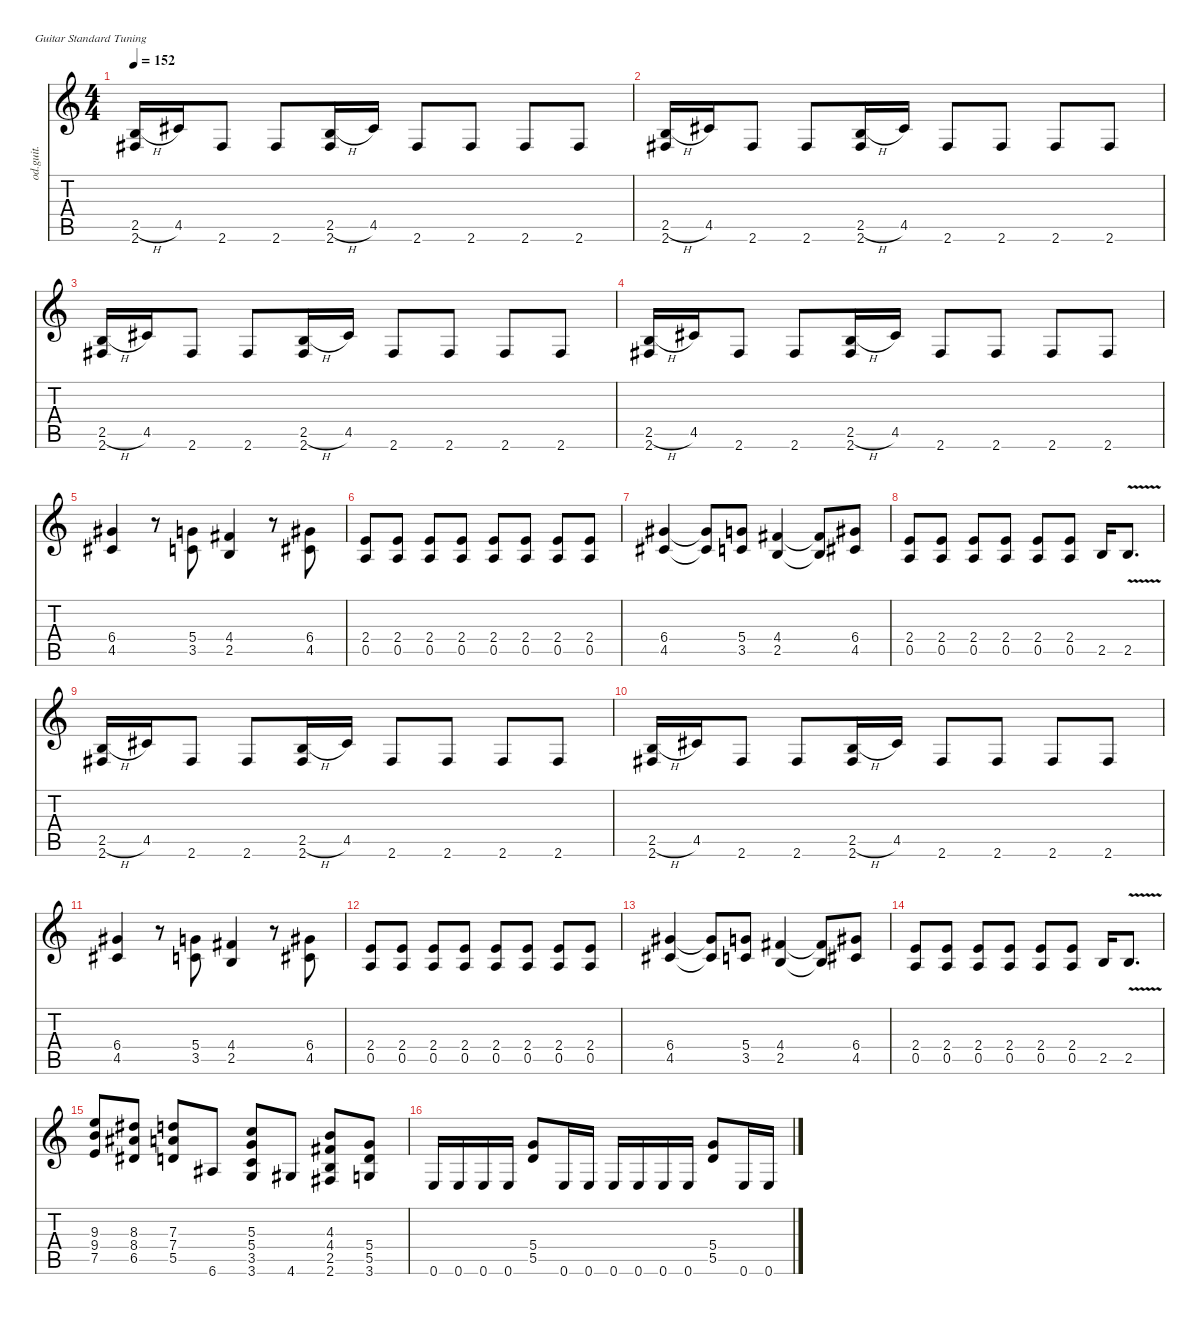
\defaultSystemsLayout 4
\hideDynamics
\bracketExtendMode nobrackets
\track ("Lead" "od.guit.") {instrument overdrivenguitar}
\staff {score tabs}
\tuning (E4 B3 G3 D3 A2 E2)
\ts (4 4)
\tempo 152
\clef g2
\ks c
(2.5{h} 2.6{acc #}).16{dy f beam Up} 4.5{acc #}.16{beam Up} 2.6{acc #}.8{dy mf beam Up} 2.6{acc #}.8{beam Up} (2.5{h} 2.6{acc #}).16{dy f beam Up} 4.5{acc #}.16{beam Up} 2.6{acc #}.8{dy mf beam Up} 2.6{acc #}.8{beam Up} 2.6{acc #}.8{beam Up} 2.6{acc #}.8{beam Up} |
(2.5{h} 2.6{acc #}).16{dy f beam Up} 4.5{acc #}.16{beam Up} 2.6{acc #}.8{dy mf beam Up} 2.6{acc #}.8{beam Up} (2.5{h} 2.6{acc #}).16{dy f beam Up} 4.5{acc #}.16{beam Up} 2.6{acc #}.8{dy mf beam Up} 2.6{acc #}.8{beam Up} 2.6{acc #}.8{beam Up} 2.6{acc #}.8{beam Up} |
(2.5{h} 2.6{acc #}).16{dy f beam Up} 4.5{acc #}.16{beam Up} 2.6{acc #}.8{dy mf beam Up} 2.6{acc #}.8{beam Up} (2.5{h} 2.6{acc #}).16{dy f beam Up} 4.5{acc #}.16{beam Up} 2.6{acc #}.8{dy mf beam Up} 2.6{acc #}.8{beam Up} 2.6{acc #}.8{beam Up} 2.6{acc #}.8{beam Up} |
(2.5{h} 2.6{acc #}).16{dy f beam Up} 4.5{acc #}.16{beam Up} 2.6{acc #}.8{dy mf beam Up} 2.6{acc #}.8{beam Up} (2.5{h} 2.6{acc #}).16{dy f beam Up} 4.5{acc #}.16{beam Up} 2.6{acc #}.8{dy mf beam Up} 2.6{acc #}.8{beam Up} 2.6{acc #}.8{beam Up} 2.6{acc #}.8{beam Up} |
(6.4{acc #} 4.5{acc #}).4{dy f beam Up} r.8{beam Down} (5.4 3.5).8{beam Up} (4.4{acc #} 2.5).4{beam Up} r.8{beam Down} (6.4{acc #} 4.5{acc #}).8{beam Up} |
(2.4 0.5).8{dy mf beam Up} (2.4 0.5).8{beam Up} (2.4 0.5).8{beam Up} (2.4 0.5).8{beam Up} (2.4 0.5).8{beam Up} (2.4 0.5).8{beam Up} (2.4 0.5).8{beam Up} (2.4 0.5).8{beam Up} |
(6.4{acc #} 4.5{acc #}).4{dy f beam Up} (6.4{t acc #} 4.5{t acc #}).8{beam Up} (5.4 3.5).8{beam Up} (4.4{acc #} 2.5).4{beam Up} (4.4{t acc #} 2.5{t}).8{beam Up} (6.4{acc #} 4.5{acc #}).8{beam Up} |
(2.4 0.5).8{dy mf beam Up} (2.4 0.5).8{beam Up} (2.4 0.5).8{beam Up} (2.4 0.5).8{beam Up} (2.4 0.5).8{beam Up} (2.4 0.5).8{beam Up} 2.5.16{dy f beam Up} 2.5{v}.8{d beam Up} |
(2.5{h} 2.6{acc #}).16{beam Up} 4.5{acc #}.16{beam Up} 2.6{acc #}.8{dy mf beam Up} 2.6{acc #}.8{beam Up} (2.5{h} 2.6{acc #}).16{dy f beam Up} 4.5{acc #}.16{beam Up} 2.6{acc #}.8{dy mf beam Up} 2.6{acc #}.8{beam Up} 2.6{acc #}.8{beam Up} 2.6{acc #}.8{beam Up} |
(2.5{h} 2.6{acc #}).16{dy f beam Up} 4.5{acc #}.16{beam Up} 2.6{acc #}.8{dy mf beam Up} 2.6{acc #}.8{beam Up} (2.5{h} 2.6{acc #}).16{dy f beam Up} 4.5{acc #}.16{beam Up} 2.6{acc #}.8{dy mf beam Up} 2.6{acc #}.8{beam Up} 2.6{acc #}.8{beam Up} 2.6{acc #}.8{beam Up} |
(6.4{acc #} 4.5{acc #}).4{dy f beam Up} r.8{beam Down} (5.4 3.5).8{beam Up} (4.4{acc #} 2.5).4{beam Up} r.8{beam Down} (6.4{acc #} 4.5{acc #}).8{beam Up} |
(2.4 0.5).8{dy mf beam Up} (2.4 0.5).8{beam Up} (2.4 0.5).8{beam Up} (2.4 0.5).8{beam Up} (2.4 0.5).8{beam Up} (2.4 0.5).8{beam Up} (2.4 0.5).8{beam Up} (2.4 0.5).8{beam Up} |
(6.4{acc #} 4.5{acc #}).4{dy f beam Up} (6.4{t acc #} 4.5{t acc #}).8{beam Up} (5.4 3.5).8{beam Up} (4.4{acc #} 2.5).4{beam Up} (4.4{t acc #} 2.5{t}).8{beam Up} (6.4{acc #} 4.5{acc #}).8{beam Up} |
(2.4 0.5).8{dy mf beam Up} (2.4 0.5).8{beam Up} (2.4 0.5).8{beam Up} (2.4 0.5).8{beam Up} (2.4 0.5).8{beam Up} (2.4 0.5).8{beam Up} 2.5.16{dy f beam Up} 2.5{v}.8{d beam Up} |
(9.3 9.4 7.5).8{beam Up} (8.3{acc #} 8.4{acc #} 6.5{acc #}).8{beam Up} (7.3 7.4 5.5).8{beam Up} 6.6{acc #}.8{dy mf beam Up} (5.3 5.4 3.5 3.6).8{dy f beam Up} 4.6{acc #}.8{dy mf beam Up} (4.3 4.4{acc #} 2.5 2.6{acc #}).8{dy f beam Up} (5.4 5.5 3.6).8{beam Up} |
0.6.16{beam Up} 0.6.16{beam Up} 0.6.16{beam Up} 0.6.16{beam Up} (5.4 5.5).8{beam Up} 0.6.16{beam Up} 0.6.16{beam Up} 0.6.16{beam Up} 0.6.16{beam Up} 0.6.16{beam Up} 0.6.16{beam Up} (5.4 5.5).8{beam Up} 0.6.16{beam Up} 0.6.16{beam Up}
